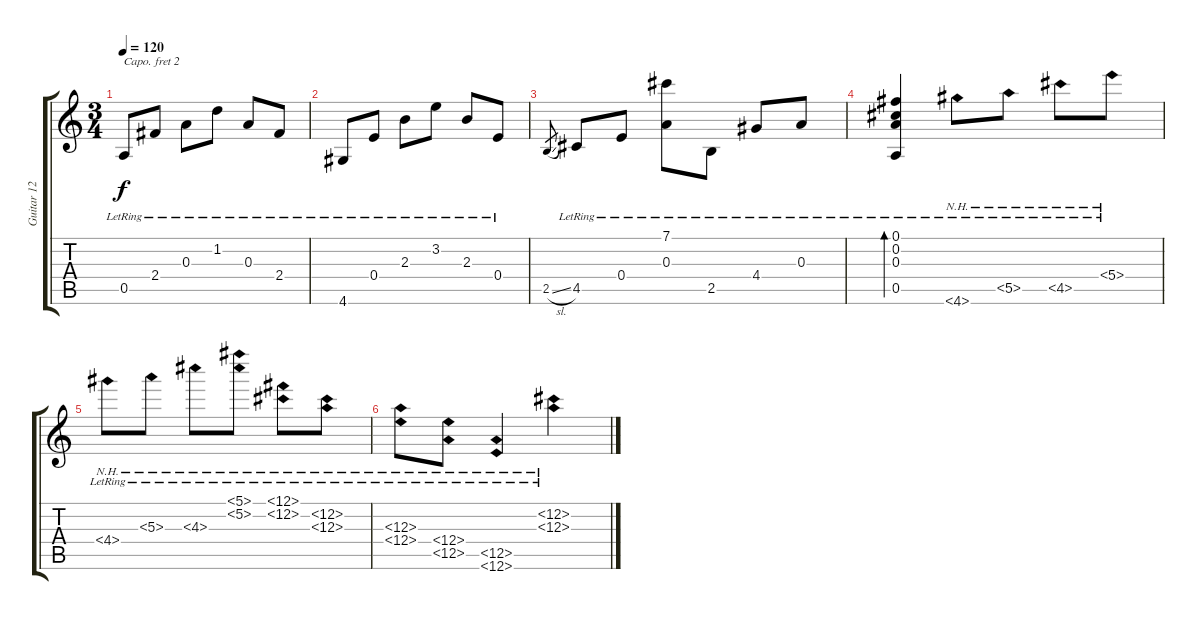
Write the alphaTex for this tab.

\track ("Guitar 12 strings" "Guitar 12 ") {instrument acousticguitarnylon}
\staff {score tabs}
\capo 2
\tuning (E4 B3 G3 D3 G2 D2) {hide}
\ts (3 4)
\tempo 120
\clef g2
\ks c
0.5{lr}.8{dy f} 2.4{lr}.8 0.3{lr}.8 1.2{lr}.8 0.3{lr}.8 2.4{lr}.8 |
4.6{lr}.8 0.4{lr}.8 2.3{lr}.8 3.2{lr}.8 2.3{lr}.8 0.4{lr}.8 |
2.5{sl}.8{gr} 4.5{lr}.8 0.4{lr}.8 (7.1{lr} 0.3{lr}).8 2.5{lr}.8 4.4{lr}.8 0.3{lr}.8 |
(0.1{lr} 0.2{lr} 0.3{lr} 0.5{lr}).4{bd 480} 4.6{nh lr}.8 5.5{nh lr}.8 4.5{nh lr}.8 5.4{nh lr}.8 |
4.4{nh lr}.8 5.3{nh lr}.8 4.3{nh lr}.8 (5.1{nh lr} 5.2{nh lr}).8 (12.1{nh lr} 12.2{nh lr}).8 (12.2{nh lr} 12.3{nh lr}).8 |
(12.3{nh lr} 12.4{nh lr}).8 (12.4{nh lr} 12.5{nh lr}).8 (12.5{nh lr} 12.6{nh lr}).4 (12.2{nh lr} 12.3{nh lr}).4
